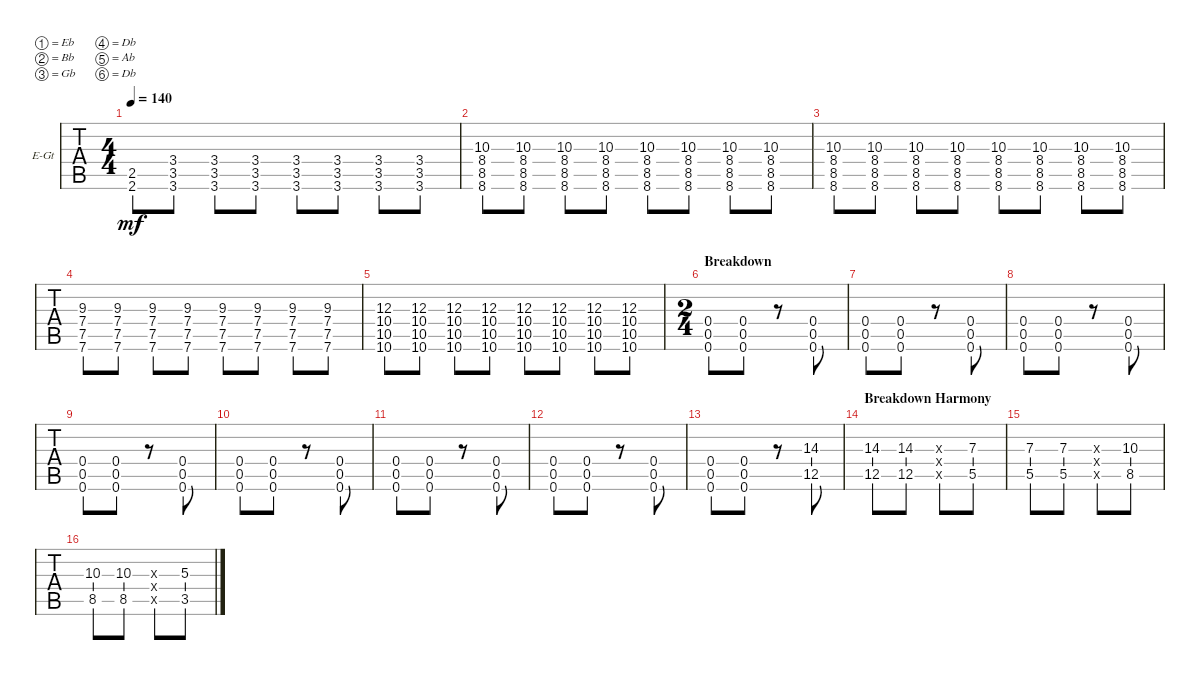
\bracketExtendMode groupsimilarinstruments
\firstSystemTrackNameOrientation horizontal
\otherSystemsTrackNameOrientation horizontal
\track ("Electric Guitar 1" "E-Gt") {instrument distortionguitar}
\staff {tabs}
\tuning (Eb4 Bb3 Gb3 Db3 Ab2 Db2)
\ts (4 4)
\tempo 140
\clef g2
\ks c
(2.6 2.5).8{dy mf} (3.6 3.5 3.4).8 (3.6 3.5 3.4).8 (3.6 3.5 3.4).8 (3.6 3.5 3.4).8 (3.6 3.5 3.4).8 (3.6 3.5 3.4).8 (3.6 3.5 3.4).8 |
(8.6 8.5 8.4 10.3).8 (8.6 8.5 8.4 10.3).8 (8.6 8.5 8.4 10.3).8 (8.6 8.5 8.4 10.3).8 (8.6 8.5 8.4 10.3).8 (8.6 8.5 8.4 10.3).8 (8.6 8.5 8.4 10.3).8 (8.6 8.5 8.4 10.3).8 |
(8.6 8.5 8.4 10.3).8 (8.6 8.5 8.4 10.3).8 (8.6 8.5 8.4 10.3).8 (8.6 8.5 8.4 10.3).8 (8.6 8.5 8.4 10.3).8 (8.6 8.5 8.4 10.3).8 (8.6 8.5 8.4 10.3).8 (8.6 8.5 8.4 10.3).8 |
(7.5 7.4 7.6 9.3).8 (7.5 7.4 7.6 9.3).8 (7.5 7.4 7.6 9.3).8 (7.5 7.4 7.6 9.3).8 (7.5 7.4 7.6 9.3).8 (7.5 7.4 7.6 9.3).8 (7.5 7.4 7.6 9.3).8 (7.5 7.4 7.6 9.3).8 |
(10.5 10.6 10.4 12.3).8 (10.5 10.6 10.4 12.3).8 (10.5 10.6 10.4 12.3).8 (10.5 10.6 10.4 12.3).8 (10.5 10.6 10.4 12.3).8 (10.5 10.6 10.4 12.3).8 (10.5 10.6 10.4 12.3).8 (10.5 10.6 10.4 12.3).8 |
\ts (2 4)
\section ("" "Breakdown")
(0.6 0.5 0.4).8 (0.4 0.5 0.6).8 r.8 (0.6 0.5 0.4).8 |
(0.6 0.5 0.4).8 (0.4 0.5 0.6).8 r.8 (0.6 0.5 0.4).8 |
(0.6 0.5 0.4).8 (0.4 0.5 0.6).8 r.8 (0.6 0.5 0.4).8 |
(0.6 0.5 0.4).8 (0.4 0.5 0.6).8 r.8 (0.6 0.5 0.4).8 |
(0.6 0.5 0.4).8 (0.4 0.5 0.6).8 r.8 (0.6 0.5 0.4).8 |
(0.6 0.5 0.4).8 (0.4 0.5 0.6).8 r.8 (0.6 0.5 0.4).8 |
(0.6 0.5 0.4).8 (0.4 0.5 0.6).8 r.8 (0.6 0.5 0.4).8 |
(0.6 0.5 0.4).8 (0.4 0.5 0.6).8 r.8 (12.5 14.3).8 |
\section ("" "Breakdown Harmony")
(12.5 14.3).8 (12.5 14.3).8 (0.5{x} 0.4{x} 0.3{x}).8 (5.5 7.3).8 |
(5.5 7.3).8 (5.5 7.3).8 (0.5{x} 0.4{x} 0.3{x}).8 (8.5 10.3).8 |
(8.5 10.3).8 (8.5 10.3).8 (0.5{x} 0.4{x} 0.3{x}).8 (3.5 5.3).8
